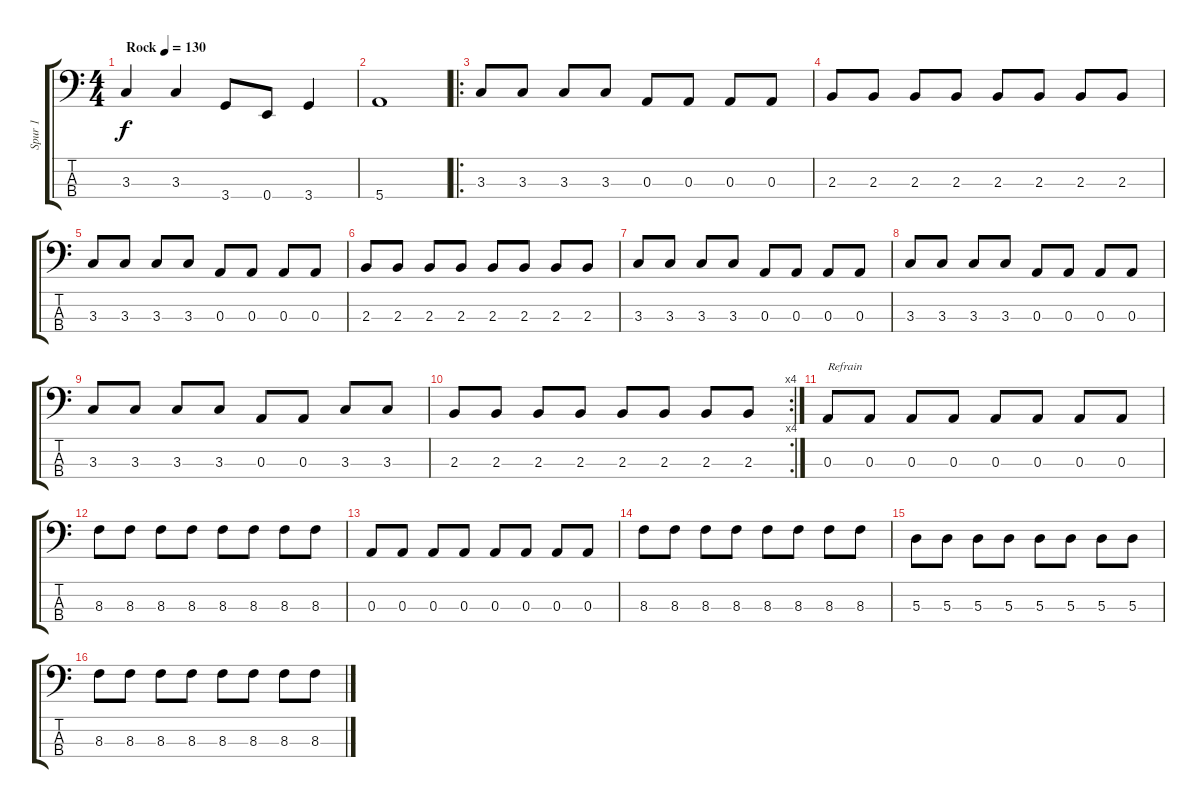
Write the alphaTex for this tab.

\track ("Spur 1" "Spur 1") {instrument electricbassfinger}
\staff {score tabs}
\tuning (G2 D2 A1 E1) {hide}
\ts (4 4)
\tempo (130 "Rock")
\clef f4
\ks c
3.3.4{dy f instrument electricbassfinger} 3.3.4 3.4.8 0.4.8 3.4.4 |
5.4.1 |
\ro
3.3.8 3.3.8 3.3.8 3.3.8 0.3.8 0.3.8 0.3.8 0.3.8 |
2.3.8 2.3.8 2.3.8 2.3.8 2.3.8 2.3.8 2.3.8 2.3.8 |
3.3.8 3.3.8 3.3.8 3.3.8 0.3.8 0.3.8 0.3.8 0.3.8 |
2.3.8 2.3.8 2.3.8 2.3.8 2.3.8 2.3.8 2.3.8 2.3.8 |
3.3.8 3.3.8 3.3.8 3.3.8 0.3.8 0.3.8 0.3.8 0.3.8 |
3.3.8 3.3.8 3.3.8 3.3.8 0.3.8 0.3.8 0.3.8 0.3.8 |
3.3.8 3.3.8 3.3.8 3.3.8 0.3.8 0.3.8 3.3.8 3.3.8 |
\rc 4
2.3.8 2.3.8 2.3.8 2.3.8 2.3.8 2.3.8 2.3.8 2.3.8 |
0.3.8{txt "Refrain"} 0.3.8 0.3.8 0.3.8 0.3.8 0.3.8 0.3.8 0.3.8 |
8.3.8 8.3.8 8.3.8 8.3.8 8.3.8 8.3.8 8.3.8 8.3.8 |
0.3.8 0.3.8 0.3.8 0.3.8 0.3.8 0.3.8 0.3.8 0.3.8 |
8.3.8 8.3.8 8.3.8 8.3.8 8.3.8 8.3.8 8.3.8 8.3.8 |
5.3.8 5.3.8 5.3.8 5.3.8 5.3.8 5.3.8 5.3.8 5.3.8 |
8.3.8 8.3.8 8.3.8 8.3.8 8.3.8 8.3.8 8.3.8 8.3.8
